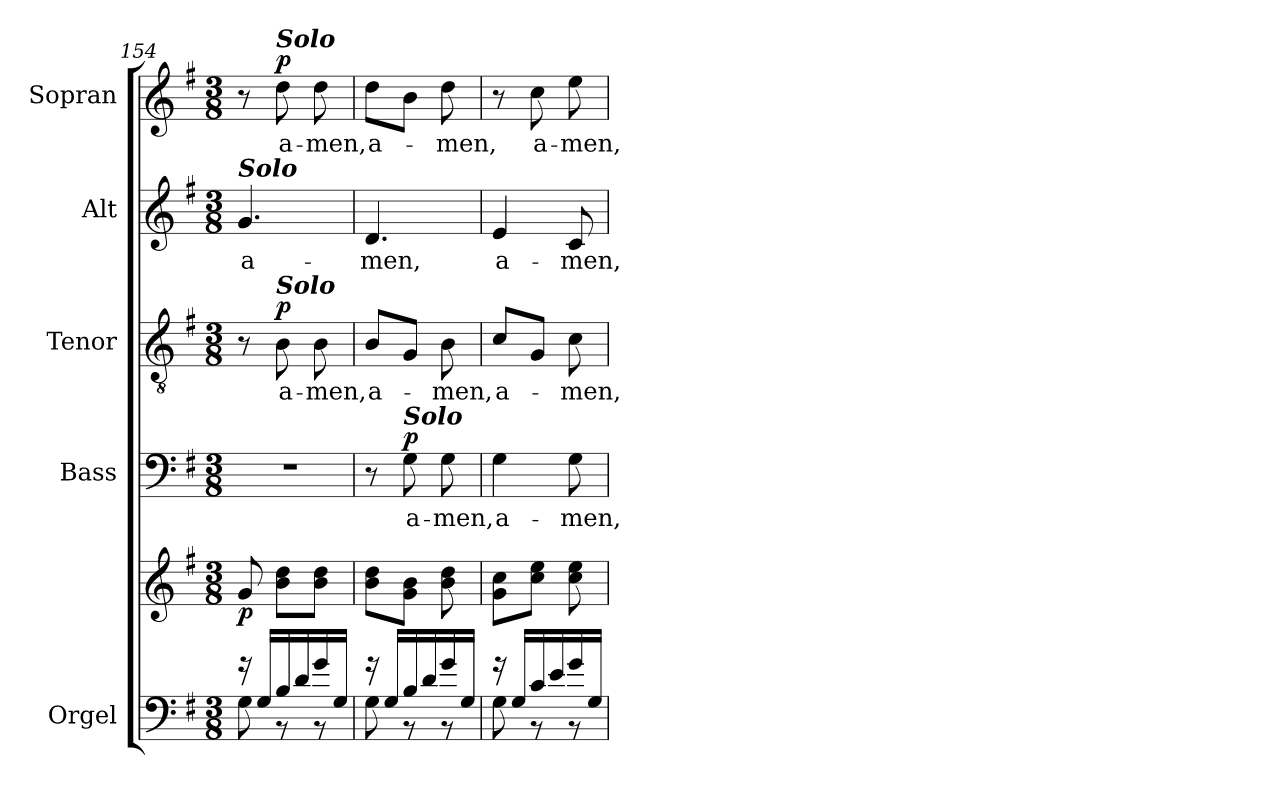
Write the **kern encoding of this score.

**kern	**kern	**dynam	**kern	**text	**dynam	**kern	**text	**dynam	**kern	**text	**kern	**text	**dynam
*part5	*part5	*part5	*part4	*part4	*part4	*part3	*part3	*part3	*part2	*part2	*part1	*part1	*part1
*staff6	*staff5	*staff5/6	*staff4	*staff4	*staff4	*staff3	*staff3	*staff3	*staff2	*staff2	*staff1	*staff1	*staff1
*I"Orgel	*	*	*I"Bass	*	*	*I"Tenor	*	*	*I"Alt	*	*I"Sopran	*	*
*I'Org.	*	*	*I'B.	*	*	*I'T.	*	*	*I'A.	*	*I'S.	*	*
*clefF4	*clefG2	*	*clefF4	*	*	*clefGv2	*	*	*clefG2	*	*clefG2	*	*
*k[f#]	*k[f#]	*	*k[f#]	*	*	*k[f#]	*	*	*k[f#]	*	*k[f#]	*	*
*G:	*G:	*	*G:	*	*	*G:	*	*	*G:	*	*G:	*	*
*M3/8	*M3/8	*	*M3/8	*	*	*M3/8	*	*	*M3/8	*	*M3/8	*	*
=154	=154	=154	=154	=154	=154	=154	=154	=154	=154	=154	=154	=154	=154
*^	*	*	*	*	*	*	*	*	*	*	*	*	*
!	!	!	!	!	!	!	!	!	!	!LO:TX:a:Bi:t=Solo	!	!	!	!
!	!	!	!LO:DY:b	!	!	!	!	!	!	!	!LO:LY:b	!	!	!
16rf	8G\	8g/	p	4.r	.	.	8r	.	.	4.g/	a-	8r	.	.
16G/LL	.	.	.	.	.	.	.	.	.	.	.	.	.	.
!	!	!	!	!	!	!	!	!	!	!	!	!LO:TX:a:Bi:t=Solo	!	!
!	!	!	!	!	!	!	!LO:TX:a:Bi:t=Solo	!	!	!	!	!	!	!
!	!	!	!	!	!	!	!	!LO:LY:b	!LO:DY:a	!	!	!	!LO:LY:b	!LO:DY:a
16B/	8r	8b\ 8dd\L	.	.	.	.	8B\	a-	p	.	.	8dd\	a-	p
16d/	.	.	.	.	.	.	.	.	.	.	.	.	.	.
!	!	!	!	!	!	!	!	!LO:LY:b	!	!	!	!	!LO:LY:b	!
16g/	8r	8b\ 8dd\J	.	.	.	.	8B\	-men,	.	.	.	8dd\	-men,	.
16G/JJ	.	.	.	.	.	.	.	.	.	.	.	.	.	.
=155	=155	=155	=155	=155	=155	=155	=155	=155	=155	=155	=155	=155	=155	=155
!	!	!	!	!	!	!	!	!LO:LY:b	!	!	!LO:LY:b	!	!LO:LY:b	!
16rf	8G\	8b\ 8dd\L	.	8r	.	.	8B/L	a-	.	4.d/	-men,	8dd\L	a-	.
16G/LL	.	.	.	.	.	.	.	.	.	.	.	.	.	.
!	!	!	!	!LO:TX:a:Bi:t=Solo	!	!	!	!	!	!	!	!	!	!
!	!	!	!	!	!LO:LY:b	!LO:DY:a	!	!	!	!	!	!	!	!
16B/	8r	8g\ 8b\J	.	8G\	a-	p	8G/J	.	.	.	.	8b\J	.	.
16d/	.	.	.	.	.	.	.	.	.	.	.	.	.	.
!	!	!	!	!	!LO:LY:b	!	!	!LO:LY:b	!	!	!	!	!LO:LY:b	!
16g/	8r	8b\ 8dd\	.	8G\	-men,	.	8B\	-men,	.	.	.	8dd\	-men,	.
16G/JJ	.	.	.	.	.	.	.	.	.	.	.	.	.	.
=156	=156	=156	=156	=156	=156	=156	=156	=156	=156	=156	=156	=156	=156	=156
!	!	!	!	!	!LO:LY:b	!	!	!LO:LY:b	!	!	!LO:LY:b	!	!	!
16rf	8G\	8g\ 8cc\L	.	4G\	a-	.	8c/L	a-	.	4e/	a-	8r	.	.
16G/LL	.	.	.	.	.	.	.	.	.	.	.	.	.	.
!	!	!	!	!	!	!	!	!	!	!	!	!	!LO:LY:b	!
16c/	8r	8cc\ 8ee\J	.	.	.	.	8G/J	.	.	.	.	8cc\	a-	.
16e/	.	.	.	.	.	.	.	.	.	.	.	.	.	.
!	!	!	!	!	!LO:LY:b	!	!	!LO:LY:b	!	!	!LO:LY:b	!	!LO:LY:b	!
16g/	8r	8cc\ 8ee\	.	8G\	-men,	.	8c\	-men,	.	8c/	-men,	8ee\	-men,	.
16G/JJ	.	.	.	.	.	.	.	.	.	.	.	.	.	.
*v	*v	*	*	*	*	*	*	*	*	*	*	*	*	*
=	=	=	=	=	=	=	=	=	=	=	=	=	=
*-	*-	*-	*-	*-	*-	*-	*-	*-	*-	*-	*-	*-	*-
